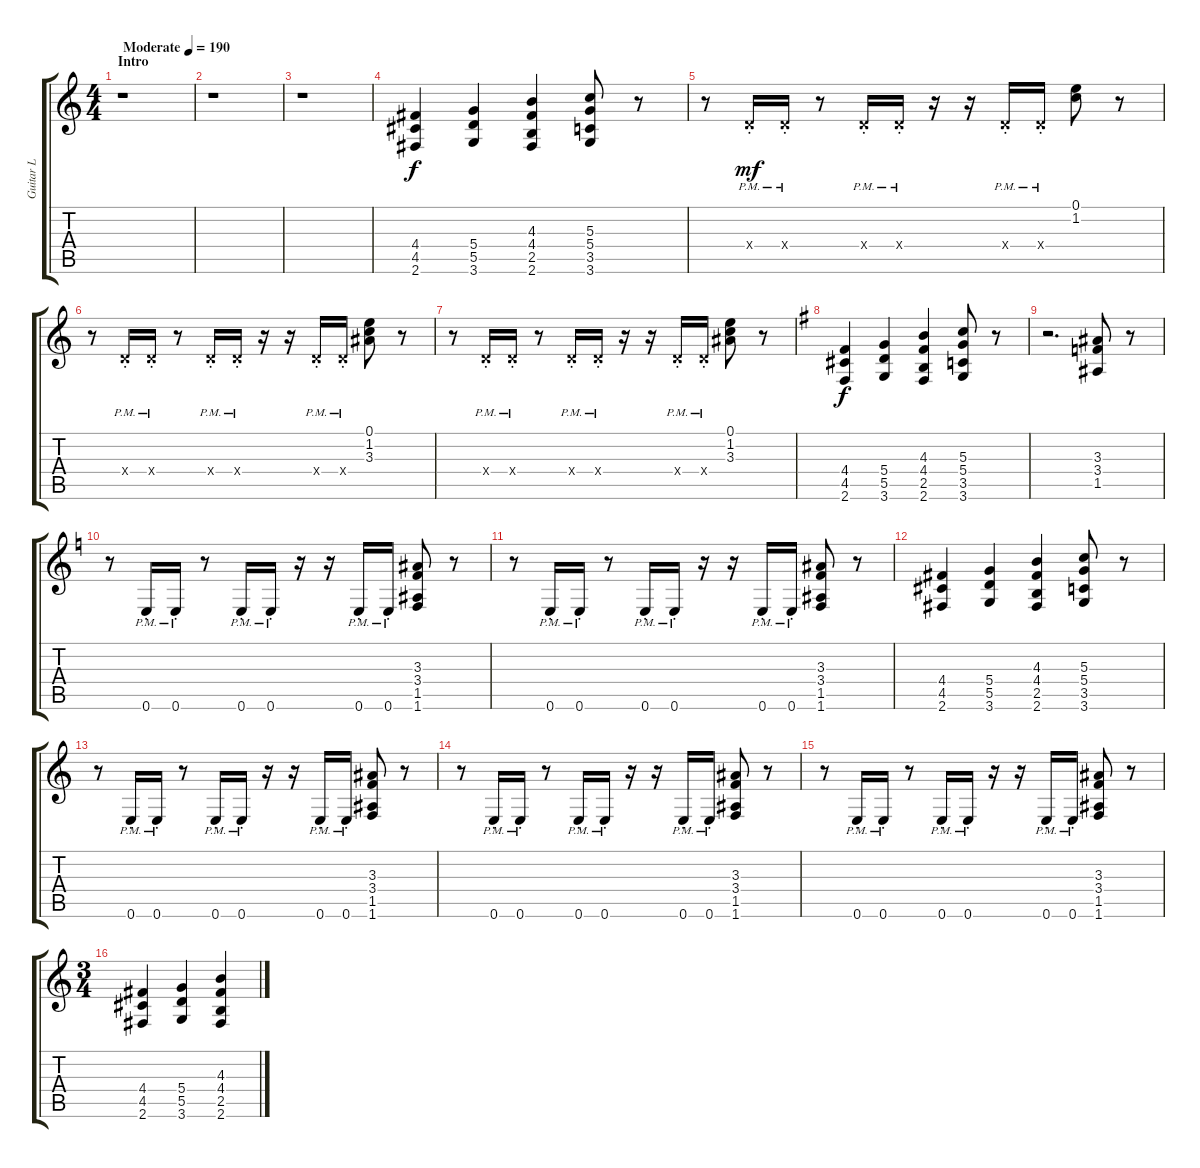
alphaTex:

\track ("Guitar L" "Guitar L") {instrument distortionguitar}
\staff {score tabs}
\tuning (E4 B3 G3 D3 A2 E2) {hide}
\ts (4 4)
\section ("" "Intro")
\tempo (190 "Moderate")
\clef g2
\ks c
r.1{dy f instrument distortionguitar} |
r.1 |
r.1 |
(4.4 4.5 2.6).4 (5.4 5.5 3.6).4 (4.3 4.4 2.5 2.6).4 (5.3 5.4 3.5 3.6).8 r.8 |
r.8 0.4{pm st x}.16{dy mf} 0.4{pm st x}.16 r.8 0.4{pm st x}.16 0.4{pm st x}.16 r.16 r.16 0.4{pm st x}.16 0.4{pm st x}.16 (0.1 1.2).8 r.8 |
r.8 0.4{pm st x}.16 0.4{pm st x}.16 r.8 0.4{pm st x}.16 0.4{pm st x}.16 r.16 r.16 0.4{pm st x}.16 0.4{pm st x}.16 (0.1 1.2 3.3).8 r.8 |
r.8 0.4{pm st x}.16 0.4{pm st x}.16 r.8 0.4{pm st x}.16 0.4{pm st x}.16 r.16 r.16 0.4{pm st x}.16 0.4{pm st x}.16 (0.1 1.2 3.3).8 r.8 |
\ks g
(4.4 4.5 2.6).4{dy f} (5.4 5.5 3.6).4 (4.3 4.4 2.5 2.6).4 (5.3 5.4 3.5 3.6).8 r.8 |
r.2{d} (3.3 3.4 1.5).8 r.8 |
\ks c
r.8 0.6{pm st}.16 0.6{pm st}.16 r.8 0.6{pm st}.16 0.6{pm st}.16 r.16 r.16 0.6{pm st}.16 0.6{pm st}.16 (3.3 3.4 1.5 1.6).8 r.8 |
r.8 0.6{pm st}.16 0.6{pm st}.16 r.8 0.6{pm st}.16 0.6{pm st}.16 r.16 r.16 0.6{pm st}.16 0.6{pm st}.16 (3.3 3.4 1.5 1.6).8 r.8 |
(4.4 4.5 2.6).4 (5.4 5.5 3.6).4 (4.3 4.4 2.5 2.6).4 (5.3 5.4 3.5 3.6).8 r.8 |
r.8 0.6{pm st}.16 0.6{pm st}.16 r.8 0.6{pm st}.16 0.6{pm st}.16 r.16 r.16 0.6{pm st}.16 0.6{pm st}.16 (3.3 3.4 1.5 1.6).8 r.8 |
r.8 0.6{pm st}.16 0.6{pm st}.16 r.8 0.6{pm st}.16 0.6{pm st}.16 r.16 r.16 0.6{pm st}.16 0.6{pm st}.16 (3.3 3.4 1.5 1.6).8 r.8 |
r.8 0.6{pm st}.16 0.6{pm st}.16 r.8 0.6{pm st}.16 0.6{pm st}.16 r.16 r.16 0.6{pm st}.16 0.6{pm st}.16 (3.3 3.4 1.5 1.6).8 r.8 |
\ts (3 4)
(4.4 4.5 2.6).4 (5.4 5.5 3.6).4 (4.3 4.4 2.5 2.6).4
